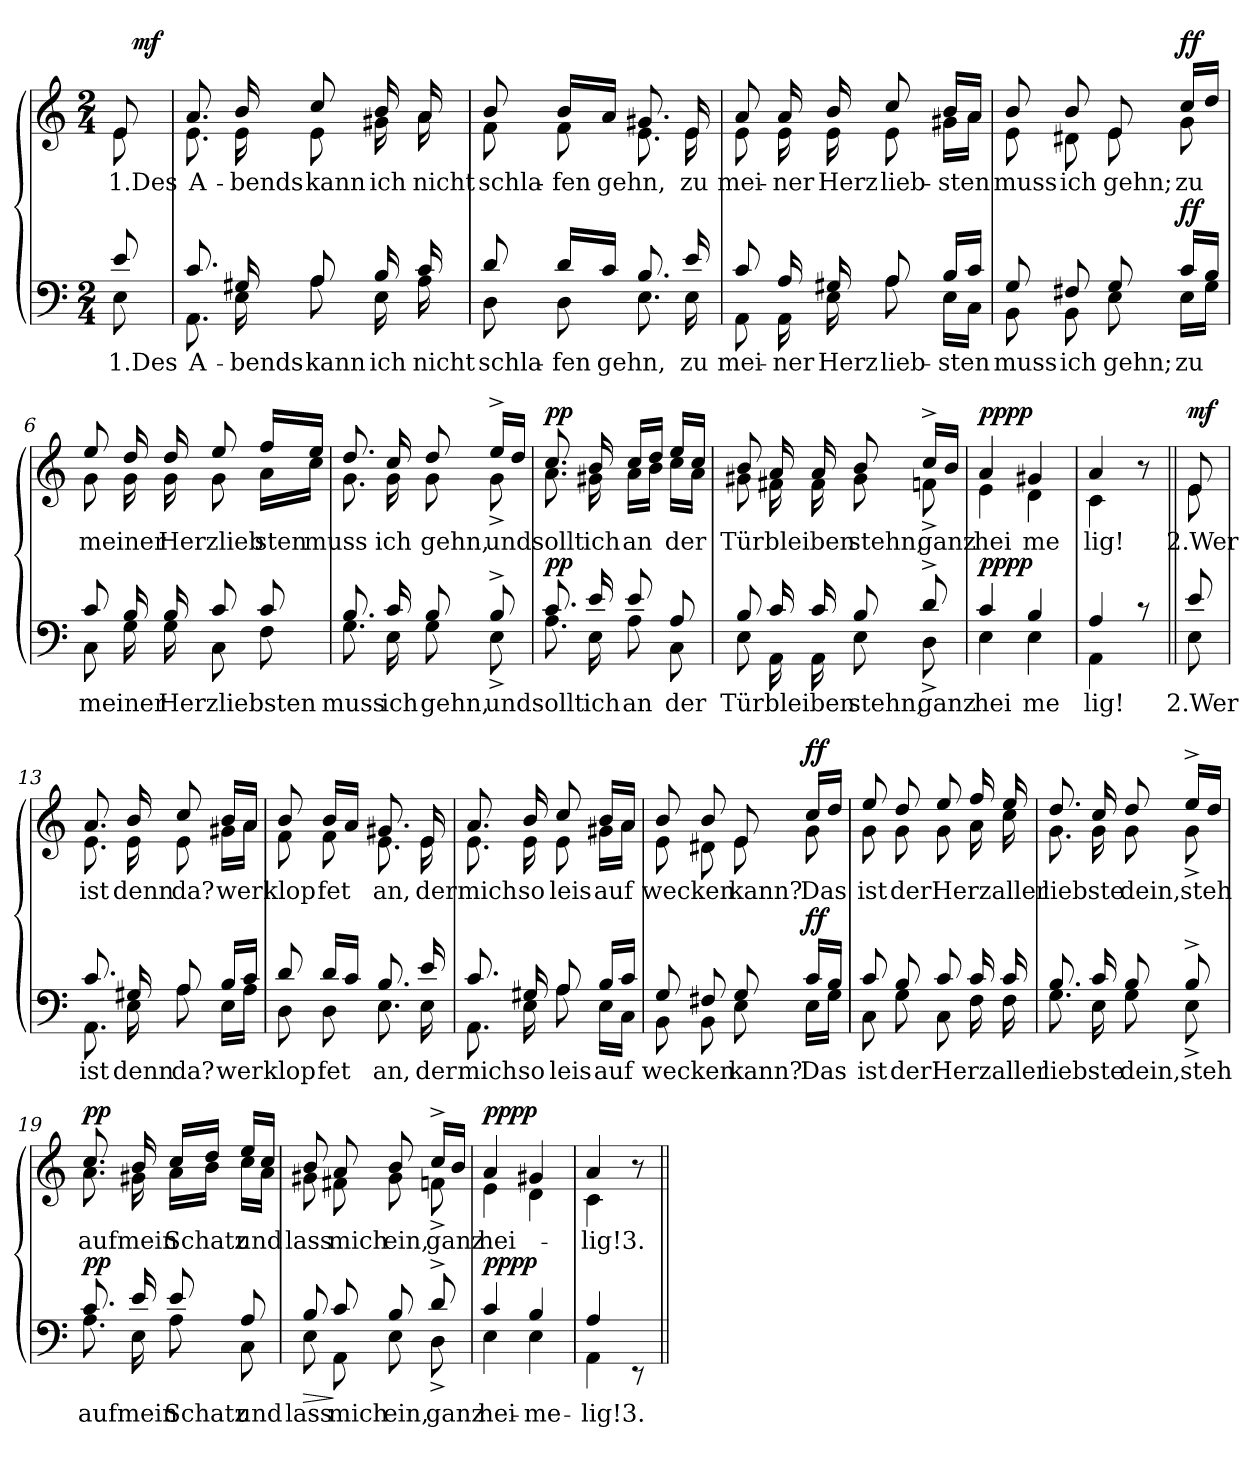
**kern	**text	**dynam	**kern	**text	**dynam
*part2	*part2	*part2	*part1	*part1	*part1
*staff2	*staff2	*staff2	*staff1	*staff1	*staff1
*clefF4	*	*	*clefG2	*	*
*k[]	*	*	*k[]	*	*
*C:	*	*	*C:	*	*
*M2/4	*	*	*M2/4	*	*
=1	=1	=1	=1	=1	=1
!	!	!	!LO:TX:a:B:t=Nicht zu langsam, erregt	!	!
!	!LO:LY:b:rj	!	!	!LO:LY:b:rj	!
*^	*	*	*^	*	*
*	*^	*	*	*	*^	*	*
8e/	8E\	32ryy	1.Des	.	8e/	8e\	32ryy	1.Des	.
!	!	!	!	!LO:DY:a	!	!	!	!	!
!	!	!	!	!LO:DY:n=1:b	!	!	!	!	!LO:DY:b
.	.	16.ryy	.	mf mf	.	.	16.ryy	.	mf
=2	=2	=2	=2	=2	=2	=2	=2	=2	=2
!	!	!	!LO:LY:b	!	!	!	!	!LO:LY:b	!
*	*v	*v	*	*	*	*	*	*	*
*	*	*	*	*	*v	*v	*	*
8.c/	8.AA\	A-	.	8.a/	8.e\	A-	.
!	!	!LO:LY:b	!	!	!	!LO:LY:b	!
16G#X/	16E\	-bends	.	16b/	16e\	-bends	.
!	!	!LO:LY:b	!	!	!	!LO:LY:b	!
8A/	8A\	kann	.	8cc/	8e\	kann	.
!	!	!LO:LY:b	!	!	!	!LO:LY:b	!
16B/	16E\	ich	.	16b/	16g#X\	ich	.
!	!	!LO:LY:b	!	!	!	!LO:LY:b	!
16c/	16A\	nicht	.	16a/	16a\	nicht	.
=3	=3	=3	=3	=3	=3	=3	=3
!	!	!LO:LY:b	!	!	!	!LO:LY:b	!
8d/	8D\	schla-	.	8b/	8f\	schla-	.
!	!	!LO:LY:b	!	!	!	!LO:LY:b	!
16d/LL	8D\	-fen	.	16b/LL	8f\	-fen	.
!	!	!LO:LY:b	!	!	!	!LO:LY:b	!
16c/JJ	.	gehn,	.	16a/JJ	.	gehn,	.
8.B/	8.E\	.	.	8.g#X/	8.e\	.	.
!	!	!LO:LY:b	!	!	!	!LO:LY:b	!
16e/	16E\	zu	.	16e/	16e\	zu	.
=4	=4	=4	=4	=4	=4	=4	=4
!	!	!LO:LY:b	!	!	!	!LO:LY:b	!
8AA\	8c/	mei-	.	8a/	8e\	mei-	.
!	!	!LO:LY:b	!	!	!	!LO:LY:b	!
16AA\	16A/	-ner	.	16a/	16e\	-ner	.
!	!	!LO:LY:b	!	!	!	!LO:LY:b	!
16G#X/	16E\	Herz	.	16b/	16e\	Herz	.
!	!	!LO:LY:b	!	!	!	!LO:LY:b	!
8A\	8A/	lieb-	.	8cc/	8e\	lieb-	.
!	!	!LO:LY:b	!	!	!	!LO:LY:b	!
16E\LL	16B/LL	-sten	.	16b/LL	16g#X\LL	-sten	.
16C\JJ	16c/JJ	.	.	16a/JJ	16a\JJ	.	.
=5	=5	=5	=5	=5	=5	=5	=5
!	!	!LO:LY:b	!	!	!	!LO:LY:b	!
8G/	8BB\	muss	.	8b/	8e\	muss	.
!	!	!LO:LY:b	!	!	!	!LO:LY:b	!
8BB\	8F#X/	ich	.	8b/	8d#X\	ich	.
!	!	!LO:LY:b	!	!	!	!LO:LY:b	!
8G/	8E\	gehn;	.	8e/	8e\	gehn;	.
!	!	!LO:LY:b	!LO:DY:a	!	!	!LO:LY:b	!
!	!	!	!LO:DY:n=1:b	!	!	!	!LO:DY:a
!	!	!	!	!	!	!	!LO:DY:n=1:b
16c/LL	16E\LL	zu	f f	16cc/LL	8g\	zu	f f
16B/JJ	16G\JJ	.	.	16dd/JJ	.	.	.
!!LO:LB:g=z	!!
=6	=6	=6	=6	=6	=6	=6	=6
!	!	!LO:LY:b	!	!	!	!LO:LY:b	!
8c/	8C\	meiner	.	8ee/	8g\	meiner	.
16B/	16G\	.	.	16dd/	16g\	.	.
!	!	!LO:LY:b	!	!	!	!LO:LY:b	!
16B/	16G\	Herzliebsten	.	16dd/	16g\	Herzlieb	.
8c/	8C\	.	.	8ee/	8g\	.	.
!	!	!	!	!	!	!LO:LY:b	!
8c/	8F\	.	.	16a\LL	16ff/LL	sten	.
!	!	!	!	!	!	!LO:LY:b	!
.	.	.	.	16cc\JJ	16ee/JJ	muss	.
=7	=7	=7	=7	=7	=7	=7	=7
!	!	!LO:LY:b	!	!	!	!	!
8.B/	8.G\	muss	.	8.dd/	8.g\	.	.
!	!	!LO:LY:b	!	!	!	!LO:LY:b	!
16c/	16E\	ich	.	16cc/	16g\	ich	.
!	!	!LO:LY:b	!	!	!	!LO:LY:b	!
8B/	8G\	gehn,	.	8dd/	8g\	gehn,	.
!	!	!LO:LY:b	!	!	!	!LO:LY:b	!
8B^>/	8E^<\	und	.	16ee^>/LL	8g^<\	und	.
.	.	.	.	16dd/JJ	.	.	.
=8	=8	=8	=8	=8	=8	=8	=8
!	!	!LO:LY:b	!LO:DY:a	!	!	!LO:LY:b	!
!	!	!	!LO:DY:n=1:b	!	!	!	!LO:DY:a
!	!	!	!	!	!	!	!LO:DY:n=1:b
8.c/	8.A\	sollt	p p	8.cc/	8.a\	sollt	p p
!	!	!LO:LY:b	!	!	!	!LO:LY:b	!
16e/	16E\	ich	.	16b/	16g#X\	ich	.
!	!	!LO:LY:b	!	!	!	!LO:LY:b	!
8e/	8A\	an	.	16cc/LL	16a\LL	an	.
.	.	.	.	16dd/JJ	16b\JJ	.	.
!	!	!LO:LY:b	!	!	!	!LO:LY:b	!
8A/	8C\	der	.	16ee/LL	16cc\LL	der	.
.	.	.	.	16cc/JJ	16a\JJ	.	.
=9	=9	=9	=9	=9	=9	=9	=9
!	!	!LO:LY:b	!	!	!	!LO:LY:b	!
8B/	8E\	Tür	.	8b/	8g#X\	Tür	.
!	!	!LO:LY:b	!	!	!	!LO:LY:b	!
16c/	16AA\	bleiben	.	16a/	16f#X\	bleiben	.
16c/	16AA\	.	.	16a/	16f#\	.	.
!	!	!LO:LY:b	!	!	!	!LO:LY:b	!
8B/	8E\	stehn,	.	8b/	8g#\	stehn,	.
!	!	!LO:LY:b	!	!	!	!LO:LY:b	!
8d^>/	8D^<\	ganz	.	16cc^>/LL	8fn^<\	ganz	.
.	.	.	.	16b/JJ	.	.	.
=10	=10	=10	=10	=10	=10	=10	=10
!	!	!LO:LY:b	!LO:DY:a	!	!	!LO:LY:b	!
!	!	!	!LO:DY:n=1:b	!	!	!	!LO:DY:b
!	!	!	!	!	!	!	!LO:DY:n=1:a
4c/	4E\	hei	pp pp	4a/	4e\	hei	pp pp
!	!	!LO:LY:b	!	!	!	!LO:LY:b	!
4B/	4E\	me	.	4g#X/	4d\	me	.
!!LO:LB:g=z	!!
=11	=11	=11	=11	=11	=11	=11	=11
!	!	!LO:LY:b	!	!	!	!LO:LY:b	!
4A/	4AA\	lig!	.	4a/	4c\	lig!	.
8rc	8ryy	.	.	8ra	8ryy	.	.
=12||	=12||	=12||	=12||	=12||	=12||	=12||	=12||
!	!	!LO:LY:b:rj	!LO:DY:a	!	!	!LO:LY:b:rj	!
!	!	!	!LO:DY:n=1:b	!	!	!	!LO:DY:b
8e/	8E\	2.Wer	mf mf	8e/	8e\	2.Wer	mf
=13	=13	=13	=13	=13	=13	=13	=13
!	!	!LO:LY:b	!	!	!	!LO:LY:b	!
8.c/	8.AA\	ist	.	8.a/	8.e\	ist	.
!	!	!LO:LY:b	!	!	!	!LO:LY:b	!
16G#X/	16E\	denn	.	16b/	16e\	denn	.
!	!	!LO:LY:b	!	!	!	!LO:LY:b	!
8A/	8A\	da?	.	8cc/	8e\	da?	.
!	!	!LO:LY:b	!	!	!	!LO:LY:b	!
16B/LL	16E\LL	wer	.	16b/LL	16g#X\LL	wer	.
16c/JJ	16A\JJ	.	.	16a/JJ	16a\JJ	.	.
=14	=14	=14	=14	=14	=14	=14	=14
!	!	!LO:LY:b	!	!	!	!LO:LY:b	!
8d/	8D\	klop	.	8b/	8f\	klop	.
!	!	!LO:LY:b	!	!	!	!LO:LY:b	!
16d/LL	8D\	fet	.	16b/LL	8f\	fet	.
16c/JJ	.	.	.	16a/JJ	.	.	.
!	!	!LO:LY:b	!	!	!	!LO:LY:b	!
8.B/	8.E\	an,	.	8.g#X/	8.e\	an,	.
!	!	!LO:LY:b	!	!	!	!LO:LY:b	!
16e/	16E\	der	.	16e/	16e\	der	.
=15	=15	=15	=15	=15	=15	=15	=15
!	!	!LO:LY:b	!	!	!	!LO:LY:b	!
8.c/	8.AA\	mich	.	8.a/	8.e\	mich	.
!	!	!LO:LY:b	!	!	!	!LO:LY:b	!
16G#X/	16E\	so	.	16b/	16e\	so	.
!	!	!LO:LY:b	!	!	!	!LO:LY:b	!
8A/	8A\	leis	.	8cc/	8e\	leis	.
!	!	!LO:LY:b	!	!	!	!LO:LY:b	!
16B/LL	16E\LL	auf	.	16b/LL	16g#X\LL	auf	.
16c/JJ	16C\JJ	.	.	16a/JJ	16a\JJ	.	.
=16	=16	=16	=16	=16	=16	=16	=16
!	!	!LO:LY:b	!	!	!	!LO:LY:b	!
8G/	8BB\	wecken	.	8b/	8e\	wecken	.
8F#X/	8BB\	.	.	8b/	8d#X\	.	.
!	!	!LO:LY:b	!	!	!	!LO:LY:b	!
8G/	8E\	kann?	.	8e/	8e\	kann?	.
!	!	!LO:LY:b	!LO:DY:a	!	!	!LO:LY:b	!
!	!	!	!LO:DY:n=1:b	!	!	!	!LO:DY:a
!	!	!	!	!	!	!	!LO:DY:n=1:b
16c/LL	16E\LL	Das	f f	16cc/LL	8g\	Das	f f
16B/JJ	16G\JJ	.	.	16dd/JJ	.	.	.
=17	=17	=17	=17	=17	=17	=17	=17
!	!	!LO:LY:b	!	!	!	!LO:LY:b	!
8c/	8C\	ist	.	8ee/	8g\	ist	.
!	!	!LO:LY:b	!	!	!	!LO:LY:b	!
8B/	8G\	der	.	8dd/	8g\	der	.
!	!	!LO:LY:b	!	!	!	!LO:LY:b	!
8c/	8C\	Herzaller	.	8ee/	8g\	Herzaller	.
16c/	16F\	.	.	16ff/	16a\	.	.
16c/	16F\	.	.	16ee/	16cc\	.	.
!!LO:LB:g=z	!!
=18	=18	=18	=18	=18	=18	=18	=18
!	!	!LO:LY:b	!	!	!	!LO:LY:b	!
8.B/	8.G\	liebste	.	8.dd/	8.g\	liebste	.
16c/	16E\	.	.	16cc/	16g\	.	.
!	!	!LO:LY:b	!	!	!	!LO:LY:b	!
8B/	8G\	dein,	.	8dd/	8g\	dein,	.
!	!	!LO:LY:b	!	!	!	!LO:LY:b	!
8B^>/	8E^<\	steh	.	16ee^>/LL	8g^<\	steh	.
.	.	.	.	16dd/JJ	.	.	.
=19	=19	=19	=19	=19	=19	=19	=19
!	!	!LO:LY:b	!LO:DY:b	!	!	!LO:LY:b	!
!	!	!	!LO:DY:n=1:a	!	!	!	!LO:DY:a
!	!	!	!	!	!	!	!LO:DY:n=1:b
8.c/	8.A\	aufmein	p p	8.cc/	8.a\	aufmein	p p
16e/	16E\	.	.	16b/	16g#X\	.	.
!	!	!LO:LY:b	!	!	!	!LO:LY:b	!
8e/	8A\	Schatz	.	16cc/LL	16a\LL	Schatz	.
.	.	.	.	16dd/JJ	16b\JJ	.	.
!	!	!LO:LY:b	!	!	!	!LO:LY:b	!
8A/	8C\	und	.	16ee/LL	16cc\LL	und	.
.	.	.	.	16cc/JJ	16a\JJ	.	.
=20	=20	=20	=20	=20	=20	=20	=20
!	!	!LO:LY:b	!LO:HP:b	!	!	!LO:LY:b	!
8B/	8E\	lass	>	8b/	8g#X\	lass	.
!	!	!LO:LY:b	!	!	!	!LO:LY:b	!
8c/	8AA\	mich	]	8a/	8f#X\	mich	.
!	!	!LO:LY:b	!	!	!	!LO:LY:b	!
8B/	8E\	ein,	.	8b/	8g#\	ein,	.
!	!	!LO:LY:b	!	!	!	!LO:LY:b	!
8d^>/	8D^<\	ganz	.	16cc^>/LL	8fn^<\	ganz	.
.	.	.	.	16b/JJ	.	.	.
=21	=21	=21	=21	=21	=21	=21	=21
!	!	!LO:LY:b	!LO:DY:a	!	!	!LO:LY:b	!
!	!	!	!LO:DY:n=1:b	!	!	!	!LO:DY:a
!	!	!	!	!	!	!	!LO:DY:n=1:b
4c/	4E\	hei-	pp pp	4a/	4e\	hei-	pp pp
!	!	!LO:LY:b	!	!	!	!LO:LY:b	!
4B/	4E\	-me-	.	4g#X/	4d\	.	.
=22	=22	=22	=22	=22	=22	=22	=22
!	!	!LO:LY:b	!	!	!	!LO:LY:b	!
4AA\	4A/	-lig!3.	.	4c\	4a/	-lig!3.	.
8ryy	8rEE	.	.	8ryy	8ra	.	.
*v	*v	*	*	*	*	*	*
*	*	*	*v	*v	*	*
=||	=||	=||	=||	=||	=||
*-	*-	*-	*-	*-	*-
